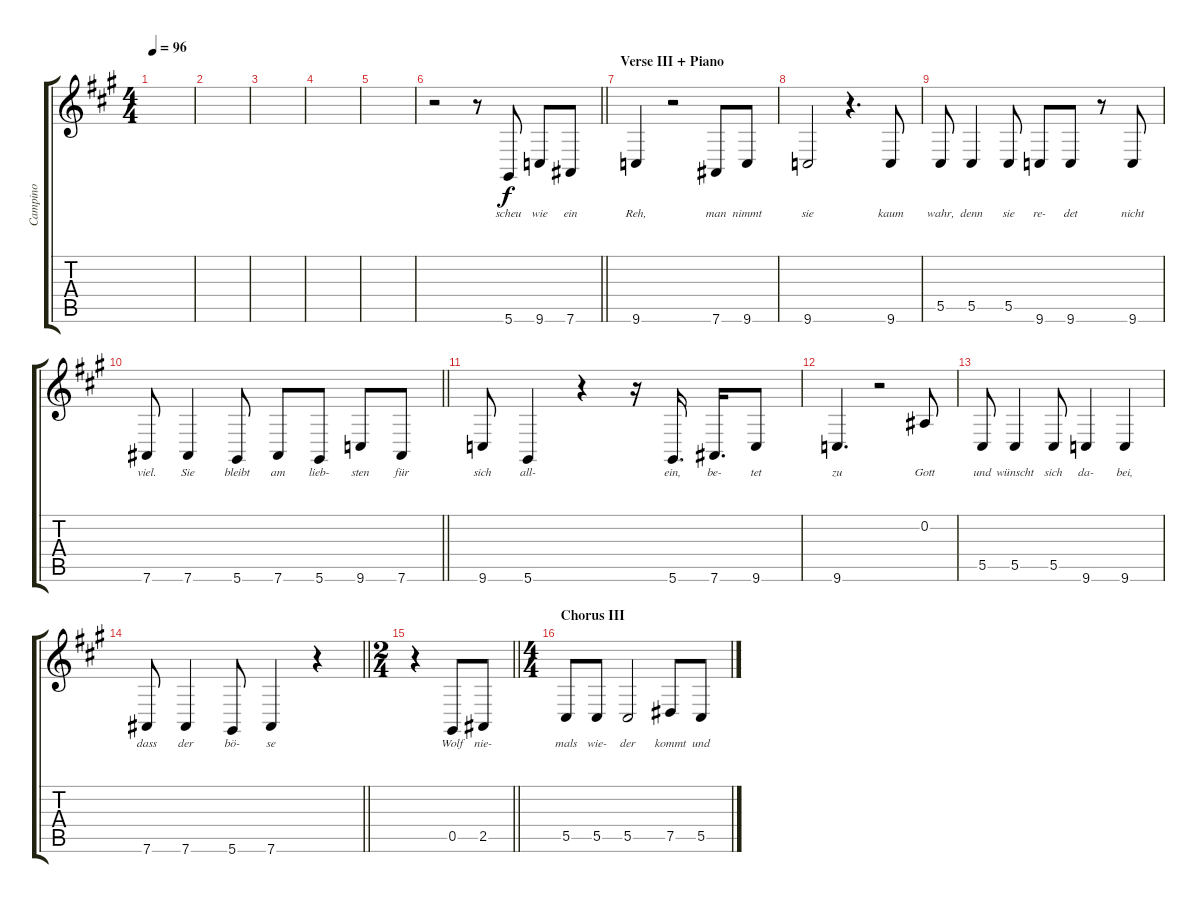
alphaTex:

\track ("Campino" "Campino") {instrument acousticgrandpiano}
\staff {score tabs}
\tuning (Eb4 Bb3 Gb3 Db3 Ab2 Eb2) {hide}
\ts (4 4)
\tempo 96
\clef g2
\ks a
|
|
|
|
|
\barLineRight lightlight
r.2 r.8 5.6.8{lyrics (0 "scheu") lyrics (1 "") lyrics (2 "") lyrics (3 "") lyrics (4 "")} 9.6.8{lyrics (0 "wie") lyrics (1 "") lyrics (2 "") lyrics (3 "") lyrics (4 "")} 7.6.8{lyrics (0 "ein") lyrics (1 "") lyrics (2 "") lyrics (3 "") lyrics (4 "")} |
\section ("" "Verse III + Piano")
9.6.4{lyrics (0 "Reh,") lyrics (1 "") lyrics (2 "") lyrics (3 "") lyrics (4 "")} r.2 7.6.8{lyrics (0 "man") lyrics (1 "") lyrics (2 "") lyrics (3 "") lyrics (4 "")} 9.6.8{lyrics (0 "nimmt") lyrics (1 "") lyrics (2 "") lyrics (3 "") lyrics (4 "")} |
9.6.2{lyrics (0 "sie") lyrics (1 "") lyrics (2 "") lyrics (3 "") lyrics (4 "")} r.4{d} 9.6.8{lyrics (0 "kaum") lyrics (1 "") lyrics (2 "") lyrics (3 "") lyrics (4 "")} |
5.5.8{lyrics (0 "wahr,") lyrics (1 "") lyrics (2 "") lyrics (3 "") lyrics (4 "")} 5.5.4{lyrics (0 "denn") lyrics (1 "") lyrics (2 "") lyrics (3 "") lyrics (4 "")} 5.5.8{lyrics (0 "sie") lyrics (1 "") lyrics (2 "") lyrics (3 "") lyrics (4 "")} 9.6.8{lyrics (0 "re-") lyrics (1 "") lyrics (2 "") lyrics (3 "") lyrics (4 "")} 9.6.8{lyrics (0 "det") lyrics (1 "") lyrics (2 "") lyrics (3 "") lyrics (4 "")} r.8 9.6.8{lyrics (0 "nicht") lyrics (1 "") lyrics (2 "") lyrics (3 "") lyrics (4 "")} |
\barLineRight lightlight
7.6.8{lyrics (0 "viel.") lyrics (1 "") lyrics (2 "") lyrics (3 "") lyrics (4 "")} 7.6.4{lyrics (0 "Sie") lyrics (1 "") lyrics (2 "") lyrics (3 "") lyrics (4 "")} 5.6.8{lyrics (0 "bleibt") lyrics (1 "") lyrics (2 "") lyrics (3 "") lyrics (4 "")} 7.6.8{lyrics (0 "am") lyrics (1 "") lyrics (2 "") lyrics (3 "") lyrics (4 "")} 5.6.8{lyrics (0 "lieb-") lyrics (1 "") lyrics (2 "") lyrics (3 "") lyrics (4 "")} 9.6.8{lyrics (0 "sten") lyrics (1 "") lyrics (2 "") lyrics (3 "") lyrics (4 "")} 7.6.8{lyrics (0 "für") lyrics (1 "") lyrics (2 "") lyrics (3 "") lyrics (4 "")} |
9.6.8{lyrics (0 "sich") lyrics (1 "") lyrics (2 "") lyrics (3 "") lyrics (4 "")} 5.6.4{lyrics (0 "all-") lyrics (1 "") lyrics (2 "") lyrics (3 "") lyrics (4 "")} r.4 r.16 5.6.16{d lyrics (0 "ein,") lyrics (1 "") lyrics (2 "") lyrics (3 "") lyrics (4 "")} 7.6.16{d lyrics (0 "be-") lyrics (1 "") lyrics (2 "") lyrics (3 "") lyrics (4 "")} 9.6.8{lyrics (0 "tet") lyrics (1 "") lyrics (2 "") lyrics (3 "") lyrics (4 "")} |
9.6.4{d lyrics (0 "zu") lyrics (1 "") lyrics (2 "") lyrics (3 "") lyrics (4 "")} r.2 0.2.8{lyrics (0 "Gott") lyrics (1 "") lyrics (2 "") lyrics (3 "") lyrics (4 "")} |
5.5.8{lyrics (0 "und") lyrics (1 "") lyrics (2 "") lyrics (3 "") lyrics (4 "")} 5.5.4{lyrics (0 "wünscht") lyrics (1 "") lyrics (2 "") lyrics (3 "") lyrics (4 "")} 5.5.8{lyrics (0 "sich") lyrics (1 "") lyrics (2 "") lyrics (3 "") lyrics (4 "")} 9.6.4{lyrics (0 "da-") lyrics (1 "") lyrics (2 "") lyrics (3 "") lyrics (4 "")} 9.6.4{lyrics (0 "bei,") lyrics (1 "") lyrics (2 "") lyrics (3 "") lyrics (4 "")} |
\barLineRight lightlight
7.6.8{lyrics (0 "dass") lyrics (1 "") lyrics (2 "") lyrics (3 "") lyrics (4 "")} 7.6.4{lyrics (0 "der") lyrics (1 "") lyrics (2 "") lyrics (3 "") lyrics (4 "")} 5.6.8{lyrics (0 "bö-") lyrics (1 "") lyrics (2 "") lyrics (3 "") lyrics (4 "")} 7.6.4{lyrics (0 "se") lyrics (1 "") lyrics (2 "") lyrics (3 "") lyrics (4 "")} r.4 |
\ts (2 4)
\barLineRight lightlight
r.4 0.5.8{lyrics (0 "Wolf") lyrics (1 "") lyrics (2 "") lyrics (3 "") lyrics (4 "")} 2.5.8{lyrics (0 "nie-") lyrics (1 "") lyrics (2 "") lyrics (3 "") lyrics (4 "")} |
\ts (4 4)
\section ("" "Chorus III")
5.5.8{lyrics (0 "mals") lyrics (1 "") lyrics (2 "") lyrics (3 "") lyrics (4 "")} 5.5.8{lyrics (0 "wie-") lyrics (1 "") lyrics (2 "") lyrics (3 "") lyrics (4 "")} 5.5.2{lyrics (0 "der") lyrics (1 "") lyrics (2 "") lyrics (3 "") lyrics (4 "")} 7.5.8{lyrics (0 "kommt") lyrics (1 "") lyrics (2 "") lyrics (3 "") lyrics (4 "")} 5.5.8{lyrics (0 "und") lyrics (1 "") lyrics (2 "") lyrics (3 "") lyrics (4 "")}
